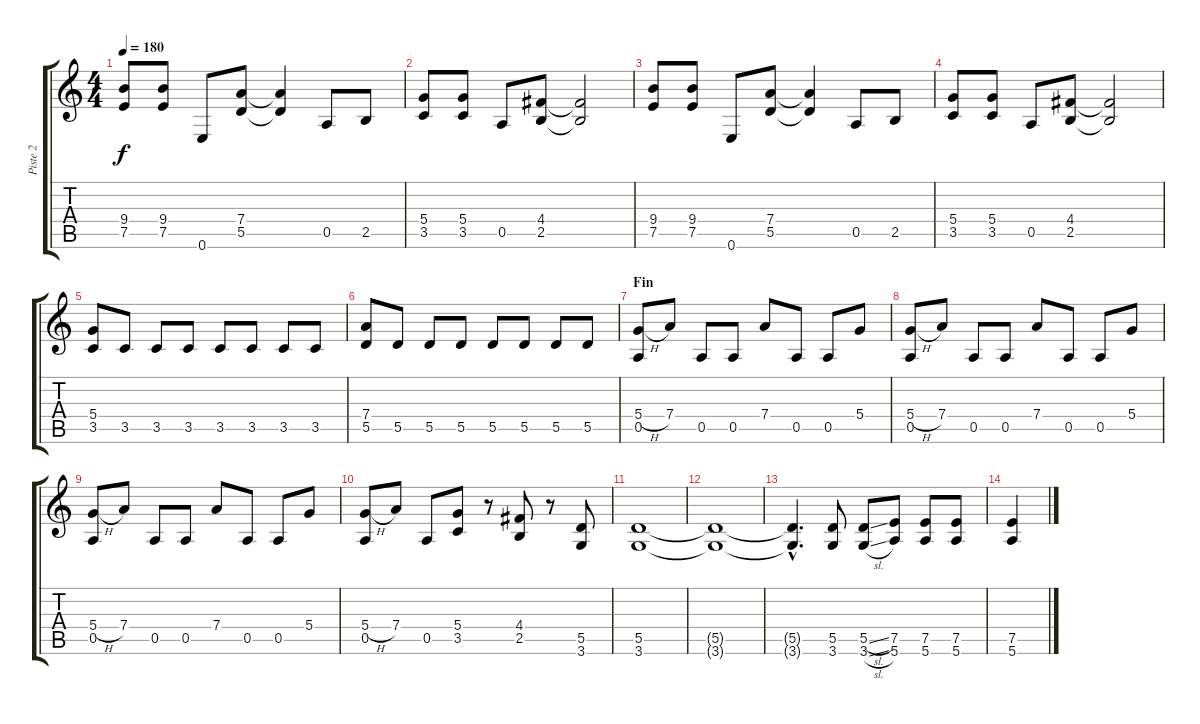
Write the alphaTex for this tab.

\track ("Piste 2" "Piste 2") {instrument overdrivenguitar}
\staff {score tabs}
\tuning (E4 B3 G3 D3 A2 E2) {hide}
\ts (4 4)
\tempo 180
\clef g2
\ks c
(9.4 7.5).8{dy f} (9.4 7.5).8 0.6.8 (7.4 5.5).8 (7.4{t} 5.5{t}).4 0.5.8 2.5.8 |
(5.4 3.5).8 (5.4 3.5).8 0.5.8 (4.4 2.5).8 (4.4{t} 2.5{t}).2 |
(9.4 7.5).8 (9.4 7.5).8 0.6.8 (7.4 5.5).8 (7.4{t} 5.5{t}).4 0.5.8 2.5.8 |
(5.4 3.5).8 (5.4 3.5).8 0.5.8 (4.4 2.5).8 (4.4{t} 2.5{t}).2 |
(5.4 3.5).8 3.5.8 3.5.8 3.5.8 3.5.8 3.5.8 3.5.8 3.5.8 |
(7.4 5.5).8 5.5.8 5.5.8 5.5.8 5.5.8 5.5.8 5.5.8 5.5.8 |
\section ("" "Fin")
(5.4{h} 0.5).8 7.4.8 0.5.8 0.5.8 7.4.8 0.5.8 0.5.8 5.4.8 |
(5.4{h} 0.5).8 7.4.8 0.5.8 0.5.8 7.4.8 0.5.8 0.5.8 5.4.8 |
(5.4{h} 0.5).8 7.4.8 0.5.8 0.5.8 7.4.8 0.5.8 0.5.8 5.4.8 |
(5.4{h} 0.5).8 7.4.8 0.5.8 (5.4 3.5).8 r.8 (4.4 2.5).8 r.8 (5.5 3.6).8 |
(5.5 3.6).1 |
(5.5{t} 3.6{t}).1 |
(5.5{hac t} 3.6{hac t}).4{d} (5.5 3.6).8 (5.5{sl} 3.6{sl}).8 (7.5 5.6).8 (7.5 5.6).8 (7.5 5.6).8 |
(7.5 5.6).4
